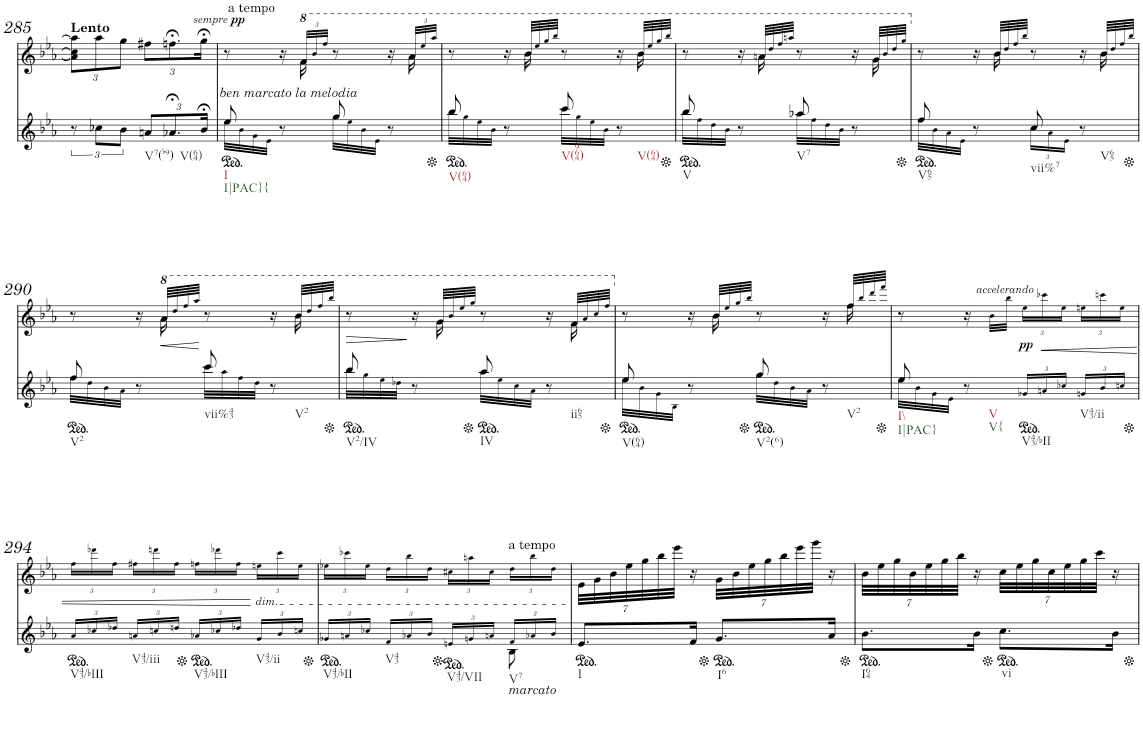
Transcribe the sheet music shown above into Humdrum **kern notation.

**kern	**kern	**dynam
*part1	*part1	*part1
*staff2	*staff1	*staff1/2
*I"Piano	*	*
*I'Pno.	*	*
!!LO:PB:g=z
*clefG2	*clefF4	*
*k[b-e-a-]	*k[b-e-a-]	*
*M2/4	*M2/4	*
*	*Xbrackettup	*
=285	=285	=285
!	!LO:TX:a:B:t=Lento	!
12r	12a-\] 12cc\] 12aa-\]L	.
12cc-X\L	12aa-\	.
12b-\J	12gg\J	.
*Xbrackettup	*	*
!LO:TX:b:t=V7(b9)	!	!
12an/L	12ff#X\L	.
!LO:TX:b:t=V(64)	!	!
12.a-X;</	12.ffn;<\	.
24b-;</Jk	24gg;<\Jk	.
=286	=286	=286
*^	*^	*
!	!	!LO:TX:b:i:t=ben marcato la melodia	!	!
!	!	!LO:TX:a:t=a tempo	!	!
!LO:TX:b:t=I	!	!	!	!
!LO:TX:b:t=I|PAC}{	!	!	!	!
!	!	!	!	!LO:DY:a
!	!	!	!	!LO:DY:n=1:a
8ee-/	32ee-!\LLL	8r	8ryy	other-dynamics pp
.	32b-!\	.	.	.
.	32g!\	.	.	.
.	32e-!\JJJ	.	.	.
8r	8ryy	16r	16ryy	.
.	.	48ff!/LLL	16ff\	.
.	.	48bb-!/	.	.
.	.	48fff!/JJJ	.	.
8gg/	32gg!\LLL	8r	8ryy	.
.	32ee-!\	.	.	.
.	32b-!\	.	.	.
.	32e-!\JJJ	.	.	.
8r	8ryy	16r	16ryy	.
.	.	48aa-!/LLL	16aa-\	.
.	.	48eee-!/	.	.
.	.	48aaa-!/JJJ	.	.
=287	=287	=287	=287	=287
!LO:TX:b:t=V(64)	!	!	!	!
8bb-/	32bb-!\LLL	8r	8ryy	.
.	32gg!\	.	.	.
.	32ee-!\	.	.	.
.	32b-!\JJJ	.	.	.
8r	8ryy	16r	16ryy	.
.	.	64bb-!/LLLL	16bb-\	.
.	.	64eee-!/	.	.
.	.	64ggg!/	.	.
.	.	64bbb-!/JJJJ	.	.
!LO:TX:b:t=V(964)	!	!	!	!
8ccc/	32ccc!\LLL	8r	8ryy	.
.	32gg!\	.	.	.
.	32ee-!\	.	.	.
.	32b-!\JJJ	.	.	.
!LO:TX:b:t=V(64)	!	!	!	!
8r	8ryy	16r	16ryy	.
.	.	64bb-!/LLLL	16bb-\	.
.	.	64eee-!/	.	.
.	.	64ggg!/	.	.
.	.	64bbb-!/JJJJ	.	.
=288	=288	=288	=288	=288
!LO:TX:b:t=V	!	!	!	!
8bb-/	32bb-!\LLL	8r	8ryy	.
.	32ff!\	.	.	.
.	32dd!\	.	.	.
.	32b-!\JJJ	.	.	.
8r	8ryy	16r	16ryy	.
.	.	64aan!/LLLL	16aa\	.
.	.	64ddd!/	.	.
.	.	64fff!/	.	.
.	.	64aaan!/JJJJ	.	.
!LO:TX:b:t=V7	!	!	!	!
8aa-X/	32aa-!\LLL	8r	8ryy	.
.	32ff!\	.	.	.
.	32dd!\	.	.	.
.	32b-!\JJJ	.	.	.
8r	8ryy	16r	16ryy	.
.	.	64gg!/LLLL	16gg\	.
.	.	64bb-!/	.	.
.	.	64ddd!/	.	.
.	.	64ggg!/JJJJ	.	.
=289	=289	=289	=289	=289
!LO:TX:b:t=V65	!	!	!	!
8ff/	32ff!\LLL	8r	8ryy	.
.	32b-!\	.	.	.
.	32a-!\	.	.	.
.	32e-!\JJJ	.	.	.
8r	8ryy	16r	16ryy	.
.	.	64b-!/LLLL	16b-\	.
.	.	64dd!/	.	.
.	.	64ff!/	.	.
.	.	64bb-!/JJJJ	.	.
!LO:TX:b:t=vii%7	!	!	!	!
8cc/	24cc!\LL	8r	8ryy	.
.	24a-!\	.	.	.
.	24e-!\JJ	.	.	.
!LO:TX:b:t=V65	!	!	!	!
8r	8ryy	16r	16ryy	.
.	.	64b-!/LLLL	16b-\	.
.	.	64dd!/	.	.
.	.	64ff!/	.	.
.	.	64bb-!/JJJJ	.	.
!!LO:LB:g=z	!!
=290	=290	=290	=290	=290
!LO:TX:b:t=V2	!	!	!	!
8ff/	32ff!\LLL	8r	8ryy	.
.	32dd!\	.	.	.
.	32b-!\	.	.	.
.	32a-!\JJJ	.	.	.
8r	8ryy	16r	16ryy	.
!	!	!	!	!LO:HP:b
.	.	64aa-!/LLLL	16aa-\	<
.	.	64ddd!/	.	.
.	.	64fff!/	.	.
.	.	64aaa-!/JJJJ	.	.
!LO:TX:b:t=vii%43	!	!	!	!
8ccc/	32ccc!\LLL	8r	8ryy	[
.	32aa-!\	.	.	.
.	32ff!\	.	.	.
.	32dd!\JJJ	.	.	.
!LO:TX:b:t=V2	!	!	!	!
8r	8ryy	16r	16ryy	.
.	.	64bb-!/LLLL	16bb-\	.
.	.	64ddd!/	.	.
.	.	64fff!/	.	.
.	.	64bbb-!/JJJJ	.	.
=291	=291	=291	=291	=291
!LO:TX:b:t=V2/IV	!	!	!	!
!	!	!	!	!LO:HP:b
8bb-/	32bb-!\LLL	8r	8ryy	>
.	32gg!\	.	.	.
.	32ee-!\	.	.	.
.	32dd-X!\JJJ	.	.	.
8r	8ryy	16r	16ryy	]
.	.	64gg!/LLLL	16gg\	.
.	.	64bb-!/	.	.
.	.	64eee-!/	.	.
.	.	64ggg!/JJJJ	.	.
!LO:TX:b:t=IV	!	!	!	!
8aa-/	32aa-!\LLL	8r	8ryy	.
.	32ee-!\	.	.	.
.	32cc!\	.	.	.
.	32a-!\JJJ	.	.	.
!LO:TX:b:t=ii65	!	!	!	!
8r	8ryy	16r	16ryy	.
.	.	64ff!/LLLL	16ff\	.
.	.	64aa-!/	.	.
.	.	64ccc!/	.	.
.	.	64fff!/JJJJ	.	.
=292	=292	=292	=292	=292
!LO:TX:b:t=V(64)	!	!	!	!
8ee-/	32ee-!\LLL	8r	8ryy	.
.	32b-!\	.	.	.
.	32g!\	.	.	.
.	32B-!\JJJ	.	.	.
8r	8ryy	16r	16ryy	.
.	.	64b-!/LLLL	16b-\	.
.	.	64ee-!/	.	.
.	.	64gg!/	.	.
.	.	64bb-!/JJJJ	.	.
!LO:TX:b:t=V2(6)	!	!	!	!
8gg/	32gg!\LLL	8r	8ryy	.
.	32dd!\	.	.	.
.	32b-!\	.	.	.
.	32a-!\JJJ	.	.	.
!LO:TX:b:t=V2	!	!	!	!
8r	8ryy	16r	16ryy	.
.	.	64ff!/LLLL	16ff\	.
.	.	64bb-!/	.	.
.	.	64ddd!/	.	.
.	.	64fff!/JJJJ	.	.
=293	=293	=293	=293	=293
!LO:TX:b:t=I\\	!	!	!	!
!LO:TX:b:t=I|PAC}	!	!	!	!
8ee-/	32ee-!\LLL	8r	2ryy	.
.	32b-!\	.	.	.
.	32g!\	.	.	.
.	32e-!\JJJ	.	.	.
!LO:TX:b:t=V	!	!	!	!
!LO:TX:b:t=V{	!	!	!	!
8r	8ryy	16r	.	.
!	!	!LO:TX:a:i:t=accelerando	!	!
.	.	32b-!\LLL	.	.
.	.	32bb-!\JJJ	.	.
!LO:TX:b:t=V43/bII	!	!	!	!
!	!	!	!	!LO:DY:b
24g-X!/LL	4ryy	24ee-!\LL	.	pp
!	!	!	!	!LO:HP:b
24an!/	.	24ccc-X!\	.	<
24cc-X!/JJ	.	24ee-!\JJ	.	.
!LO:TX:b:t=V43/ii	!	!	!	!
24gn!/LL	.	24een!\LL	.	.
24b-!/	.	24cccn!\	.	.
24ccn!/JJ	.	24ee!\JJ	.	.
*v	*v	*	*	*
!!LO:LB:g=z	!!
=294	=294	=294	=294
!LO:TX:b:t=V43/bIII	!	!	!
24a-!/LL	24ff!\LL	2ryy	.
24cc-X!/	24ddd-X!\	.	.
24dd-X!/JJ	24ff!\JJ	.	.
!LO:TX:b:t=V43/iii	!	!	!
24an!/LL	24ff#X!\LL	.	.
24ccn!/	24dddn!\	.	.
24ddn!/JJ	24ff#!\JJ	.	.
!LO:TX:b:t=V43/bIII	!	!	!
24a-X!/LL	24ffn!\LL	.	.
24cc-X!/	24ddd-X!\	.	.
24dd-X!/JJ	24ff!\JJ	.	.
!	!LO:TX:b:i:t=dim.	!	!
!LO:TX:b:t=V43/ii	!	!	!
24g!/LL	24een!\LL	.	[
24b-!/	24ccc!\	.	.
24ccn!/JJ	24ee!\JJ	.	.
=295	=295	=295	=295
*^	*	*	*
!LO:TX:b:t=V43/bII	!	!	!	!
24g-X!/LL	4ryy	24ee-X!\LL	2ryy	.
24an!/	.	24ccc-X!\	.	.
24cc-X!/JJ	.	24ee-!\JJ	.	.
!LO:TX:b:t=V43	!	!	!	!
24f!/LL	.	24dd!\LL	.	.
24a-X!/	.	24bb-!\	.	.
24b-!/JJ	.	24dd!\JJ	.	.
!LO:TX:b:t=V43/VII	!	!	!	!
24en!/LL	8ryy	24cc#X!\LL	.	.
24gn!/	.	24aan!\	.	.
24an!/JJ	.	24cc#!\JJ	.	.
!	!	!LO:TX:a:t=a tempo	!	!
!LO:TX:b:i:t=marcato	!	!	!	!
!LO:TX:b:t=V7	!	!	!	!
24f!/LL	8B-\	24dd!\LL	.	.
24a-X!/	.	24bb-!\	.	.
24b-!/JJ	.	24dd!\JJ	.	.
*v	*v	*	*	*
*	*v	*v	*
=296	=296	=296
!LO:TX:b:t=I	!	!
8.e-/L	112%3e-\LLL	.
.	112%3g\	.
.	112%3b-\	.
.	112%3ee-\	.
.	112%3gg\	.
.	112%3bb-\	.
.	112%3eee-\JJJ	.
16f/Jk	16r	.
!LO:TX:b:t=I6	!	!
8.g/L	112%3g\LLL	.
.	112%3b-\	.
.	112%3ee-\	.
.	112%3gg\	.
.	112%3bb-\	.
.	112%3eee-\	.
.	112%3ggg\JJJ	.
16a-/Jk	16r	.
=297	=297	=297
!LO:TX:b:t=I64	!	!
8.b-\L	112%3b-\LLL	.
.	112%3ee-\	.
.	112%3gg\	.
.	112%3b-\	.
.	112%3ee-\	.
.	112%3gg\	.
.	112%3bb-\JJJ	.
16b-\Jk	16r	.
!LO:TX:b:t=vi	!	!
8.cc\L	112%3cc\LLL	.
.	112%3ee-\	.
.	112%3gg\	.
.	112%3cc\	.
.	112%3ee-\	.
.	112%3gg\	.
.	112%3ccc\JJJ	.
16b-\Jk	16r	.
=	=	=
*-	*-	*-
